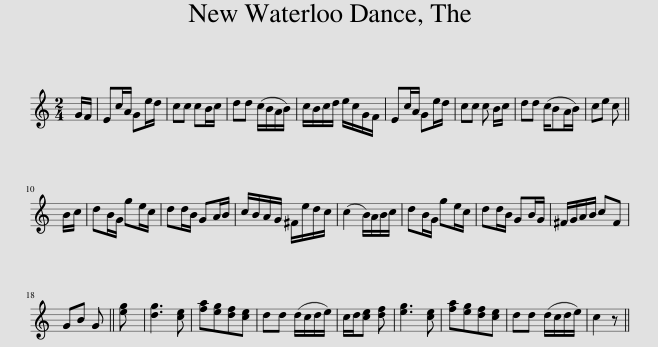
X:1
L:1/8
M:2/4
I:linebreak $
K:C
V:1 treble
V:1
 G/F/ | Ec/A/ Ge/d/ | cc cB/c/ | dd (c/B/A/B/) | c/B/c/d/ e/c/G/F/ | %5
 Ec/A/ Ge/d/ | cc c B/c/ | dd (c/BA/B/) | ce c ||$ B/c/ | %10
 dB/G/ ge/c/ | dd/B/ GA/B/ | c/B/A/G/ ^F/e/d/c/ | (c2 B/)A/B/c/ | dB/G/ ge/c/ | %15
 dd/B/ GB/G/ | ^F/G/A/B/ cF |$ GB G || [eg] | [dg]3 [ce] | %20
 [fa][eg][df][ce] | dd (d/c/d/e/) | c/d/[ce] [df] | [eg]3 [ce] | [fa][eg][df][ce] | %25
 dd (d/c/d/e/) | c2 z || %27
